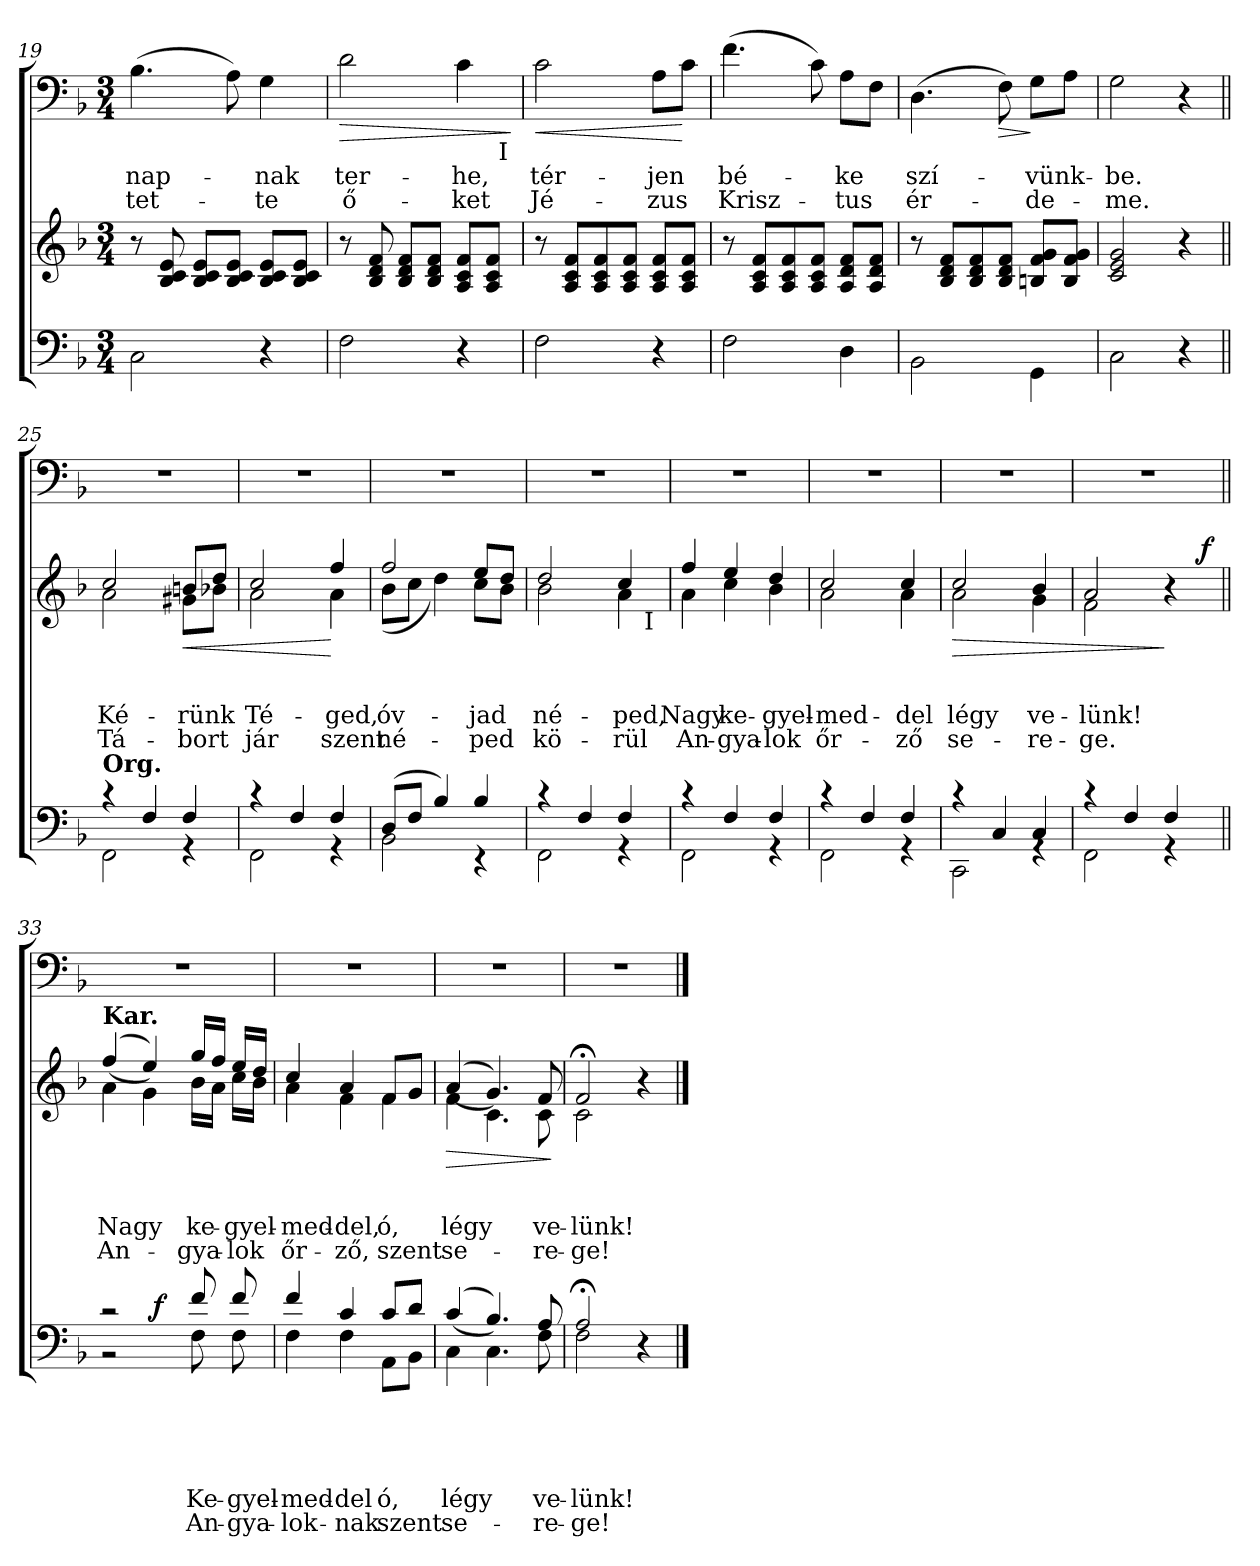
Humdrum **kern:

**kern	**text	**text	**text	**text	**text	**text	**dynam	**kern	**text	**text	**text	**text	**dynam	**kern	**text	**text	**dynam
*part3	*part3	*part3	*part3	*part3	*part3	*part3	*part3	*part2	*part2	*part2	*part2	*part2	*part2	*part1	*part1	*part1	*part1
*staff3	*staff3	*staff3	*staff3	*staff3	*staff3	*staff3	*staff3	*staff2	*staff2	*staff2	*staff2	*staff2	*staff2	*staff1	*staff1	*staff1	*staff1
*clefF4	*	*	*	*	*	*	*	*clefG2	*	*	*	*	*	*clefF4	*	*	*
*k[b-]	*	*	*	*	*	*	*	*k[b-]	*	*	*	*	*	*k[b-]	*	*	*
*F:	*	*	*	*	*	*	*	*F:	*	*	*	*	*	*F:	*	*	*
*M3/4	*	*	*	*	*	*	*	*M3/4	*	*	*	*	*	*M3/4	*	*	*
=19	=19	=19	=19	=19	=19	=19	=19	=19	=19	=19	=19	=19	=19	=19	=19	=19	=19
!	!	!	!	!	!	!	!	!	!	!	!	!	!	!	!LO:LY:b	!LO:LY:b	!
2C\	.	.	.	.	.	.	.	8r	.	.	.	.	.	(<4.B-\	nap-	tet-	.
.	.	.	.	.	.	.	.	8B-/ 8c/ 8e/	.	.	.	.	.	.	.	.	.
.	.	.	.	.	.	.	.	8B-/ 8c/ 8e/L	.	.	.	.	.	.	.	.	.
.	.	.	.	.	.	.	.	8B-/ 8c/ 8e/J	.	.	.	.	.	8A\)	.	.	.
!	!	!	!	!	!	!	!	!	!	!	!	!	!	!	!LO:LY:b	!LO:LY:b	!
4r	.	.	.	.	.	.	.	8B-/ 8c/ 8e/L	.	.	.	.	.	4G\	-nak	-te	.
.	.	.	.	.	.	.	.	8B-/ 8c/ 8e/J	.	.	.	.	.	.	.	.	.
=20	=20	=20	=20	=20	=20	=20	=20	=20	=20	=20	=20	=20	=20	=20	=20	=20	=20
!	!	!	!	!	!	!	!	!	!	!	!	!	!	!	!LO:LY:b	!LO:LY:b	!LO:HP:b
*	*	*	*	*	*	*	*	*	*	*	*	*	*	*^	*	*	*
2F\	.	.	.	.	.	.	.	8r	.	.	.	.	.	2d\	2ryy	ter-	ő-	>
.	.	.	.	.	.	.	.	8B-/ 8d/ 8f/	.	.	.	.	.	.	.	.	.	.
.	.	.	.	.	.	.	.	8B-/ 8d/ 8f/L	.	.	.	.	.	.	.	.	.	.
.	.	.	.	.	.	.	.	8B-/ 8d/ 8f/J	.	.	.	.	.	.	.	.	.	.
!	!	!	!	!	!	!	!	!	!	!	!	!	!	!	!	!LO:LY:b	!LO:LY:b	!
4r	.	.	.	.	.	.	.	8A/ 8c/ 8f/L	.	.	.	.	.	4c\	8ryy	-he,	-ket	.
.	.	.	.	.	.	.	.	8A/ 8c/ 8f/J	.	.	.	.	.	.	32ryy	.	.	.
!	!	!	!	!	!	!	!	!	!	!	!	!	!	!	!LO:TX:b:t=I	!	!	!
.	.	.	.	.	.	.	.	.	.	.	.	.	.	.	16.ryy	.	.	.
.	.	.	.	.	.	.	.	.	.	.	.	.	.	.	.	.	.	]
*	*	*	*	*	*	*	*	*	*	*	*	*	*	*v	*v	*	*	*
!!LO:LB:g=z
=21	=21	=21	=21	=21	=21	=21	=21	=21	=21	=21	=21	=21	=21	=21	=21	=21	=21
*	*	*	*	*	*	*	*	*	*	*	*	*	*	*^	*	*	*
!	!	!	!	!	!	!	!	!	!	!	!	!	!	!	!	!LO:LY:b	!LO:LY:b	!LO:HP:b
*	*	*	*	*	*	*	*	*	*	*	*	*	*	*v	*v	*	*	*
2F\	.	.	.	.	.	.	.	8r	.	.	.	.	.	2c\	tér-	Jé-	<
.	.	.	.	.	.	.	.	8A/ 8c/ 8f/L	.	.	.	.	.	.	.	.	.
.	.	.	.	.	.	.	.	8A/ 8c/ 8f/	.	.	.	.	.	.	.	.	.
.	.	.	.	.	.	.	.	8A/ 8c/ 8f/J	.	.	.	.	.	.	.	.	.
!	!	!	!	!	!	!	!	!	!	!	!	!	!	!	!LO:LY:b	!LO:LY:b	!
4r	.	.	.	.	.	.	.	8A/ 8c/ 8f/L	.	.	.	.	.	8A\L	-jen	-zus	.
.	.	.	.	.	.	.	.	8A/ 8c/ 8f/J	.	.	.	.	.	8c\J	.	.	[
=22	=22	=22	=22	=22	=22	=22	=22	=22	=22	=22	=22	=22	=22	=22	=22	=22	=22
!	!	!	!	!	!	!	!	!	!	!	!	!	!	!	!LO:LY:b	!LO:LY:b	!
2F\	.	.	.	.	.	.	.	8r	.	.	.	.	.	(<4.f\	bé-	Krisz-	.
.	.	.	.	.	.	.	.	8A/ 8c/ 8f/L	.	.	.	.	.	.	.	.	.
.	.	.	.	.	.	.	.	8A/ 8c/ 8f/	.	.	.	.	.	.	.	.	.
.	.	.	.	.	.	.	.	8A/ 8c/ 8f/J	.	.	.	.	.	8c\)	.	.	.
!	!	!	!	!	!	!	!	!	!	!	!	!	!	!	!LO:LY:b	!LO:LY:b	!
4D\	.	.	.	.	.	.	.	8A/ 8d/ 8f/L	.	.	.	.	.	8A\L	-ke	-tus	.
.	.	.	.	.	.	.	.	8A/ 8d/ 8f/J	.	.	.	.	.	8F\J	.	.	.
=23	=23	=23	=23	=23	=23	=23	=23	=23	=23	=23	=23	=23	=23	=23	=23	=23	=23
!	!	!	!	!	!	!	!	!	!	!	!	!	!	!	!LO:LY:b	!LO:LY:b	!
2BB-\	.	.	.	.	.	.	.	8r	.	.	.	.	.	(<4.D\	szí-	ér-	.
.	.	.	.	.	.	.	.	8B-/ 8d/ 8f/L	.	.	.	.	.	.	.	.	.
.	.	.	.	.	.	.	.	8B-/ 8d/ 8f/	.	.	.	.	.	.	.	.	.
!	!	!	!	!	!	!	!	!	!	!	!	!	!	!	!	!	!LO:HP:b
.	.	.	.	.	.	.	.	8B-/ 8d/ 8f/J	.	.	.	.	.	8F\)	.	.	>
!	!	!	!	!	!	!	!	!	!	!	!	!	!	!	!LO:LY:b	!LO:LY:b	!
4GG\	.	.	.	.	.	.	.	8Bn/ 8f/ 8g/L	.	.	.	.	.	8G\L	-vünk-	-de-	]
.	.	.	.	.	.	.	.	8B/ 8f/ 8g/J	.	.	.	.	.	8A\J	.	.	.
=24	=24	=24	=24	=24	=24	=24	=24	=24	=24	=24	=24	=24	=24	=24	=24	=24	=24
!	!	!	!	!	!	!	!	!	!	!	!	!	!	!	!LO:LY:b	!LO:LY:b	!
2C\	.	.	.	.	.	.	.	2c/ 2e/ 2g/	.	.	.	.	.	2G\	-be.	-me.	.
4r	.	.	.	.	.	.	.	4r	.	.	.	.	.	4r	.	.	.
!!LO:PB:g=z
=25||	=25||	=25||	=25||	=25||	=25||	=25||	=25||	=25||	=25||	=25||	=25||	=25||	=25||	=25||	=25||	=25||	=25||
*^	*	*	*	*	*	*	*	*	*	*	*	*	*	*	*	*	*
!	!	!	!	!	!	!	!	!	!LO:TX:a:B:t=Dolce	!	!	!	!	!	!	!	!	!
!	!	!	!	!	!	!	!	!	!LO:TX:a:B:t=Szoprán és alt	!	!	!	!	!	!	!	!	!
!LO:TX:a:B:t=Org.	!	!	!	!	!	!	!	!	!	!	!	!	!	!	!	!	!	!
!	!	!	!	!	!	!	!	!	!	!	!	!LO:LY:b	!LO:LY:b	!	!	!	!	!
*	*	*	*	*	*	*	*	*	*^	*	*	*	*	*	*	*	*	*
4rB	2FF\	.	.	.	.	.	.	.	2cc/	2a\	.	.	Ké-	Tá-	.	2.r	.	.	.
4F/	.	.	.	.	.	.	.	.	.	.	.	.	.	.	.	.	.	.	.
!	!	!	!	!	!	!	!	!	!	!	!	!	!LO:LY:b	!LO:LY:b	!LO:HP:b	!	!	!	!
4F/	4rFF	.	.	.	.	.	.	.	8bn/L	8g#X\L	.	.	-rünk	-bort	<	.	.	.	.
.	.	.	.	.	.	.	.	.	8dd/J	8b-\J	.	.	.	.	.	.	.	.	.
=26	=26	=26	=26	=26	=26	=26	=26	=26	=26	=26	=26	=26	=26	=26	=26	=26	=26	=26	=26
!	!	!	!	!	!	!	!	!	!	!	!	!	!LO:LY:b	!LO:LY:b	!	!	!	!	!
4rB	2FF\	.	.	.	.	.	.	.	2cc/	2a\	.	.	Té-	jár	.	2.r	.	.	.
4F/	.	.	.	.	.	.	.	.	.	.	.	.	.	.	.	.	.	.	.
!	!	!	!	!	!	!	!	!	!	!	!	!	!LO:LY:b	!LO:LY:b	!	!	!	!	!
4F/	4rFF	.	.	.	.	.	.	.	4ff/	4a\	.	.	-ged,	szent	[	.	.	.	.
=27	=27	=27	=27	=27	=27	=27	=27	=27	=27	=27	=27	=27	=27	=27	=27	=27	=27	=27	=27
!	!	!	!	!	!	!	!	!	!	!	!	!	!LO:LY:b	!LO:LY:b	!	!	!	!	!
(>8D/L	2BB-\	.	.	.	.	.	.	.	2ff/	(<8b-\L	.	.	óv-	né-	.	2.r	.	.	.
8F/J	.	.	.	.	.	.	.	.	.	8cc\J	.	.	.	.	.	.	.	.	.
4B-/)	.	.	.	.	.	.	.	.	.	4dd\)	.	.	.	.	.	.	.	.	.
!	!	!	!	!	!	!	!	!	!	!	!	!	!LO:LY:b	!LO:LY:b	!	!	!	!	!
4B-/	4r	.	.	.	.	.	.	.	8ee/L	8cc\L	.	.	-jad	-ped	.	.	.	.	.
.	.	.	.	.	.	.	.	.	8dd/J	8b-\J	.	.	.	.	.	.	.	.	.
*	*	*	*	*	*	*	*	*	*v	*v	*	*	*	*	*	*	*	*	*
=28	=28	=28	=28	=28	=28	=28	=28	=28	=28	=28	=28	=28	=28	=28	=28	=28	=28	=28
*	*	*	*	*	*	*	*	*	*^	*	*	*	*	*	*	*	*	*
!	!	!	!	!	!	!	!	!	!	!	!	!	!LO:LY:b	!LO:LY:b	!	!	!	!	!
*	*	*	*	*	*	*	*	*	*	*^	*	*	*	*	*	*	*	*	*
4rB	2FF\	.	.	.	.	.	.	.	2dd/	2b-\	2ryy	.	.	né-	kö-	.	2.r	.	.	.
4F/	.	.	.	.	.	.	.	.	.	.	.	.	.	.	.	.	.	.	.	.
!	!	!	!	!	!	!	!	!	!	!	!	!	!	!LO:LY:b	!LO:LY:b	!	!	!	!	!
4F/	4rFF	.	.	.	.	.	.	.	4cc/	4a\	8ryy	.	.	-ped,	-rül	.	.	.	.	.
!	!	!	!	!	!	!	!	!	!	!	!LO:TX:b:t=I	!	!	!	!	!	!	!	!	!
.	.	.	.	.	.	.	.	.	.	.	8ryy	.	.	.	.	.	.	.	.	.
*	*	*	*	*	*	*	*	*	*v	*v	*v	*	*	*	*	*	*	*	*	*
=29	=29	=29	=29	=29	=29	=29	=29	=29	=29	=29	=29	=29	=29	=29	=29	=29	=29	=29
*	*	*	*	*	*	*	*	*	*^	*	*	*	*	*	*	*	*	*
*	*	*	*	*	*	*	*	*	*	*^	*	*	*	*	*	*	*	*	*
!	!	!	!	!	!	!	!	!	!	!	!	!	!	!LO:LY:b	!LO:LY:b	!	!	!	!	!
*	*	*	*	*	*	*	*	*	*	*v	*v	*	*	*	*	*	*	*	*	*
4rB	2FF\	.	.	.	.	.	.	.	4ff/	4a\	.	.	Nagy	An-	.	2.r	.	.	.
!	!	!	!	!	!	!	!	!	!	!	!	!	!LO:LY:b	!LO:LY:b	!	!	!	!	!
4F/	.	.	.	.	.	.	.	.	4ee/	4cc\	.	.	ke-	-gya-	.	.	.	.	.
!	!	!	!	!	!	!	!	!	!	!	!	!	!LO:LY:b	!LO:LY:b	!	!	!	!	!
4F/	4rFF	.	.	.	.	.	.	.	4dd/	4b-\	.	.	-gyel-	-lok	.	.	.	.	.
!!LO:LB:g=z
=30	=30	=30	=30	=30	=30	=30	=30	=30	=30	=30	=30	=30	=30	=30	=30	=30	=30	=30	=30
!	!	!	!	!	!	!	!	!	!	!	!	!	!LO:LY:b	!LO:LY:b	!	!	!	!	!
4rB	2FF\	.	.	.	.	.	.	.	2cc/	2a\	.	.	-med-	őr-	.	2.r	.	.	.
4F/	.	.	.	.	.	.	.	.	.	.	.	.	.	.	.	.	.	.	.
!	!	!	!	!	!	!	!	!	!	!	!	!	!LO:LY:b	!LO:LY:b	!	!	!	!	!
4F/	4rFF	.	.	.	.	.	.	.	4cc/	4a\	.	.	-del	-ző	.	.	.	.	.
=31	=31	=31	=31	=31	=31	=31	=31	=31	=31	=31	=31	=31	=31	=31	=31	=31	=31	=31	=31
!	!	!	!	!	!	!	!	!	!	!	!	!	!LO:LY:b	!LO:LY:b	!LO:HP:b	!	!	!	!
4rB	2CC\	.	.	.	.	.	.	.	2cc/	2a\	.	.	légy	se-	>	2.r	.	.	.
4C/	.	.	.	.	.	.	.	.	.	.	.	.	.	.	.	.	.	.	.
!	!	!	!	!	!	!	!	!	!	!	!	!	!LO:LY:b	!LO:LY:b	!	!	!	!	!
4C/	4rFF	.	.	.	.	.	.	.	4b-/	4g\	.	.	ve-	-re-	.	.	.	.	.
*	*	*	*	*	*	*	*	*	*v	*v	*	*	*	*	*	*	*	*	*
=32	=32	=32	=32	=32	=32	=32	=32	=32	=32	=32	=32	=32	=32	=32	=32	=32	=32	=32
*	*	*	*	*	*	*	*	*	*^	*	*	*	*	*	*	*	*	*
!	!	!	!	!	!	!	!	!	!	!	!	!	!LO:LY:b	!LO:LY:b	!	!	!	!	!
*	*	*	*	*	*	*	*	*	*	*^	*	*	*	*	*	*	*	*	*
4rB	2FF\	.	.	.	.	.	.	.	2a/	2f\	2ryy	.	.	-lünk!	-ge.	.	2.r	.	.	.
4F/	.	.	.	.	.	.	.	.	.	.	.	.	.	.	.	.	.	.	.	.
4F/	4rFF	.	.	.	.	.	.	.	4r	4ryy	8ryy	.	.	.	.	]	.	.	.	.
.	.	.	.	.	.	.	.	.	.	.	32ryy	.	.	.	.	.	.	.	.	.
!	!	!	!	!	!	!	!	!	!	!	!	!	!	!	!	!LO:DY:a	!	!	!	!
.	.	.	.	.	.	.	.	.	.	.	16.ryy	.	.	.	.	f	.	.	.	.
*	*	*	*	*	*	*	*	*	*v	*v	*v	*	*	*	*	*	*	*	*	*
=33||	=33||	=33||	=33||	=33||	=33||	=33||	=33||	=33||	=33||	=33||	=33||	=33||	=33||	=33||	=33||	=33||	=33||	=33||
*	*	*	*	*	*	*	*	*	*^	*	*	*	*	*	*	*	*	*
*	*	*	*	*	*	*	*	*	*	*^	*	*	*	*	*	*	*	*	*
!	!	!	!	!	!	!	!	!	!LO:TX:a:B:t=Kar.	!	!	!	!	!	!	!	!	!	!	!
!	!	!	!	!	!	!	!	!	!	!	!	!	!	!LO:LY:b	!LO:LY:b	!	!	!	!	!
*	*^	*	*	*	*	*	*	*	*	*v	*v	*	*	*	*	*	*	*	*	*
2r	2r	4ryy	.	.	.	.	.	.	.	(<(>4ff/	4a\	.	.	Nagy	An-	.	2.r	.	.	.
.	.	32ryy	.	.	.	.	.	.	.	4ee/))	4g\	.	.	.	.	.	.	.	.	.
!	!	!	!	!	!	!	!	!	!LO:DY:a	!	!	!	!	!	!	!	!	!	!	!
.	.	4...ryy	.	.	.	.	.	.	f	.	.	.	.	.	.	.	.	.	.	.
!	!	!	!	!	!	!	!LO:LY:b	!LO:LY:b	!	!	!	!	!	!	!	!	!	!	!	!
!	!	!	!	!	!	!	!	!	!	!	!	!	!	!LO:LY:b	!LO:LY:b	!	!	!	!	!
8f/	8F\	.	.	.	.	.	Ke-	An-	.	16gg/LL	16b-\LL	.	.	ke-	-gya-	.	.	.	.	.
.	.	.	.	.	.	.	.	.	.	16ff/JJ	16a\JJ	.	.	.	.	.	.	.	.	.
!	!	!	!	!	!	!	!LO:LY:b	!LO:LY:b	!	!	!	!	!	!	!	!	!	!	!	!
!	!	!	!	!	!	!	!	!	!	!	!	!	!	!LO:LY:b	!LO:LY:b	!	!	!	!	!
8f/	8F\	.	.	.	.	.	-gyel-	-gya-	.	16ee/LL	16cc\LL	.	.	-gyel-	-lok	.	.	.	.	.
.	.	.	.	.	.	.	.	.	.	16dd/JJ	16b-\JJ	.	.	.	.	.	.	.	.	.
*v	*v	*v	*	*	*	*	*	*	*	*	*	*	*	*	*	*	*	*	*	*
=34	=34	=34	=34	=34	=34	=34	=34	=34	=34	=34	=34	=34	=34	=34	=34	=34	=34	=34
*^	*	*	*	*	*	*	*	*	*	*	*	*	*	*	*	*	*	*
*	*^	*	*	*	*	*	*	*	*	*	*	*	*	*	*	*	*	*	*
!	!	!	!	!	!	!	!LO:LY:b	!LO:LY:b	!	!	!	!	!	!	!	!	!	!	!	!
*	*v	*v	*	*	*	*	*	*	*	*	*	*	*	*	*	*	*	*	*	*
*	*^	*	*	*	*	*	*	*	*	*	*	*	*	*	*	*	*	*	*
!	!	!	!	!	!	!	!	!	!	!	!	!	!	!LO:LY:b	!LO:LY:b	!	!	!	!	!
*	*v	*v	*	*	*	*	*	*	*	*	*	*	*	*	*	*	*	*	*	*
4f/	4F\	.	.	.	.	-med-	-lok-	.	4cc/	4a\	.	.	-med-	őr-	.	2.r	.	.	.
!	!	!	!	!	!	!LO:LY:b	!LO:LY:b	!	!	!	!	!	!	!	!	!	!	!	!
!	!	!	!	!	!	!	!	!	!	!	!	!	!LO:LY:b	!LO:LY:b	!	!	!	!	!
4c/	4F\	.	.	.	.	-del	-nak	.	4a/	4f\	.	.	-del,	-ző,	.	.	.	.	.
!	!	!	!	!	!	!LO:LY:b	!LO:LY:b	!	!	!	!	!	!	!	!	!	!	!	!
!	!	!	!	!	!	!	!	!	!	!	!	!	!LO:LY:b	!LO:LY:b	!	!	!	!	!
8c/L	8AA\L	.	.	.	.	ó,	szent	.	8f/L	4f\	.	.	ó,	szent	.	.	.	.	.
8d/J	8BB-\J	.	.	.	.	.	.	.	8g/J	.	.	.	.	.	.	.	.	.	.
=35	=35	=35	=35	=35	=35	=35	=35	=35	=35	=35	=35	=35	=35	=35	=35	=35	=35	=35	=35
!	!	!	!	!	!	!LO:LY:b	!LO:LY:b	!	!	!	!	!	!	!	!	!	!	!	!
!	!	!	!	!	!	!	!	!	!	!	!	!	!LO:LY:b	!LO:LY:b	!LO:HP:b	!	!	!	!
(<(>4c/	4C\	.	.	.	.	légy	se-	.	(<(>4a/	4f\	.	.	légy	se-	>	2.r	.	.	.
4.B-/))	4.C\	.	.	.	.	.	.	.	4.g/))	4.c\	.	.	.	.	.	.	.	.	.
!	!	!	!	!	!	!LO:LY:b	!LO:LY:b	!	!	!	!	!	!	!	!	!	!	!	!
!	!	!	!	!	!	!	!	!	!	!	!	!	!LO:LY:b	!LO:LY:b	!	!	!	!	!
8A/	8F\	.	.	.	.	ve-	-re-	.	8f/	8c\	.	.	ve-	-re-	.	.	.	.	.
*v	*v	*	*	*	*	*	*	*	*	*	*	*	*	*	*	*	*	*	*
*	*	*	*	*	*	*	*	*v	*v	*	*	*	*	*	*	*	*	*
.	.	.	.	.	.	.	.	.	.	.	.	.	]	.	.	.	.
=36	=36	=36	=36	=36	=36	=36	=36	=36	=36	=36	=36	=36	=36	=36	=36	=36	=36
!	!	!	!	!	!LO:LY:b	!LO:LY:b	!	!	!	!	!	!	!	!	!	!	!
*^	*	*	*	*	*	*	*	*	*	*	*	*	*	*	*	*	*
!	!	!	!	!	!	!	!	!	!	!	!	!LO:LY:b	!LO:LY:b	!	!	!	!	!
*	*	*	*	*	*	*	*	*	*^	*	*	*	*	*	*	*	*	*
2A;/	2F\	.	.	.	.	-lünk!	-ge!	.	2f;/	2c\	.	.	-lünk!	-ge!	.	2.r	.	.	.
4ryy	4r	.	.	.	.	.	.	.	4r	4ryy	.	.	.	.	.	.	.	.	.
*v	*v	*	*	*	*	*	*	*	*	*	*	*	*	*	*	*	*	*	*
*	*	*	*	*	*	*	*	*v	*v	*	*	*	*	*	*	*	*	*
==	==	==	==	==	==	==	==	==	==	==	==	==	==	==	==	==	==
*-	*-	*-	*-	*-	*-	*-	*-	*-	*-	*-	*-	*-	*-	*-	*-	*-	*-
